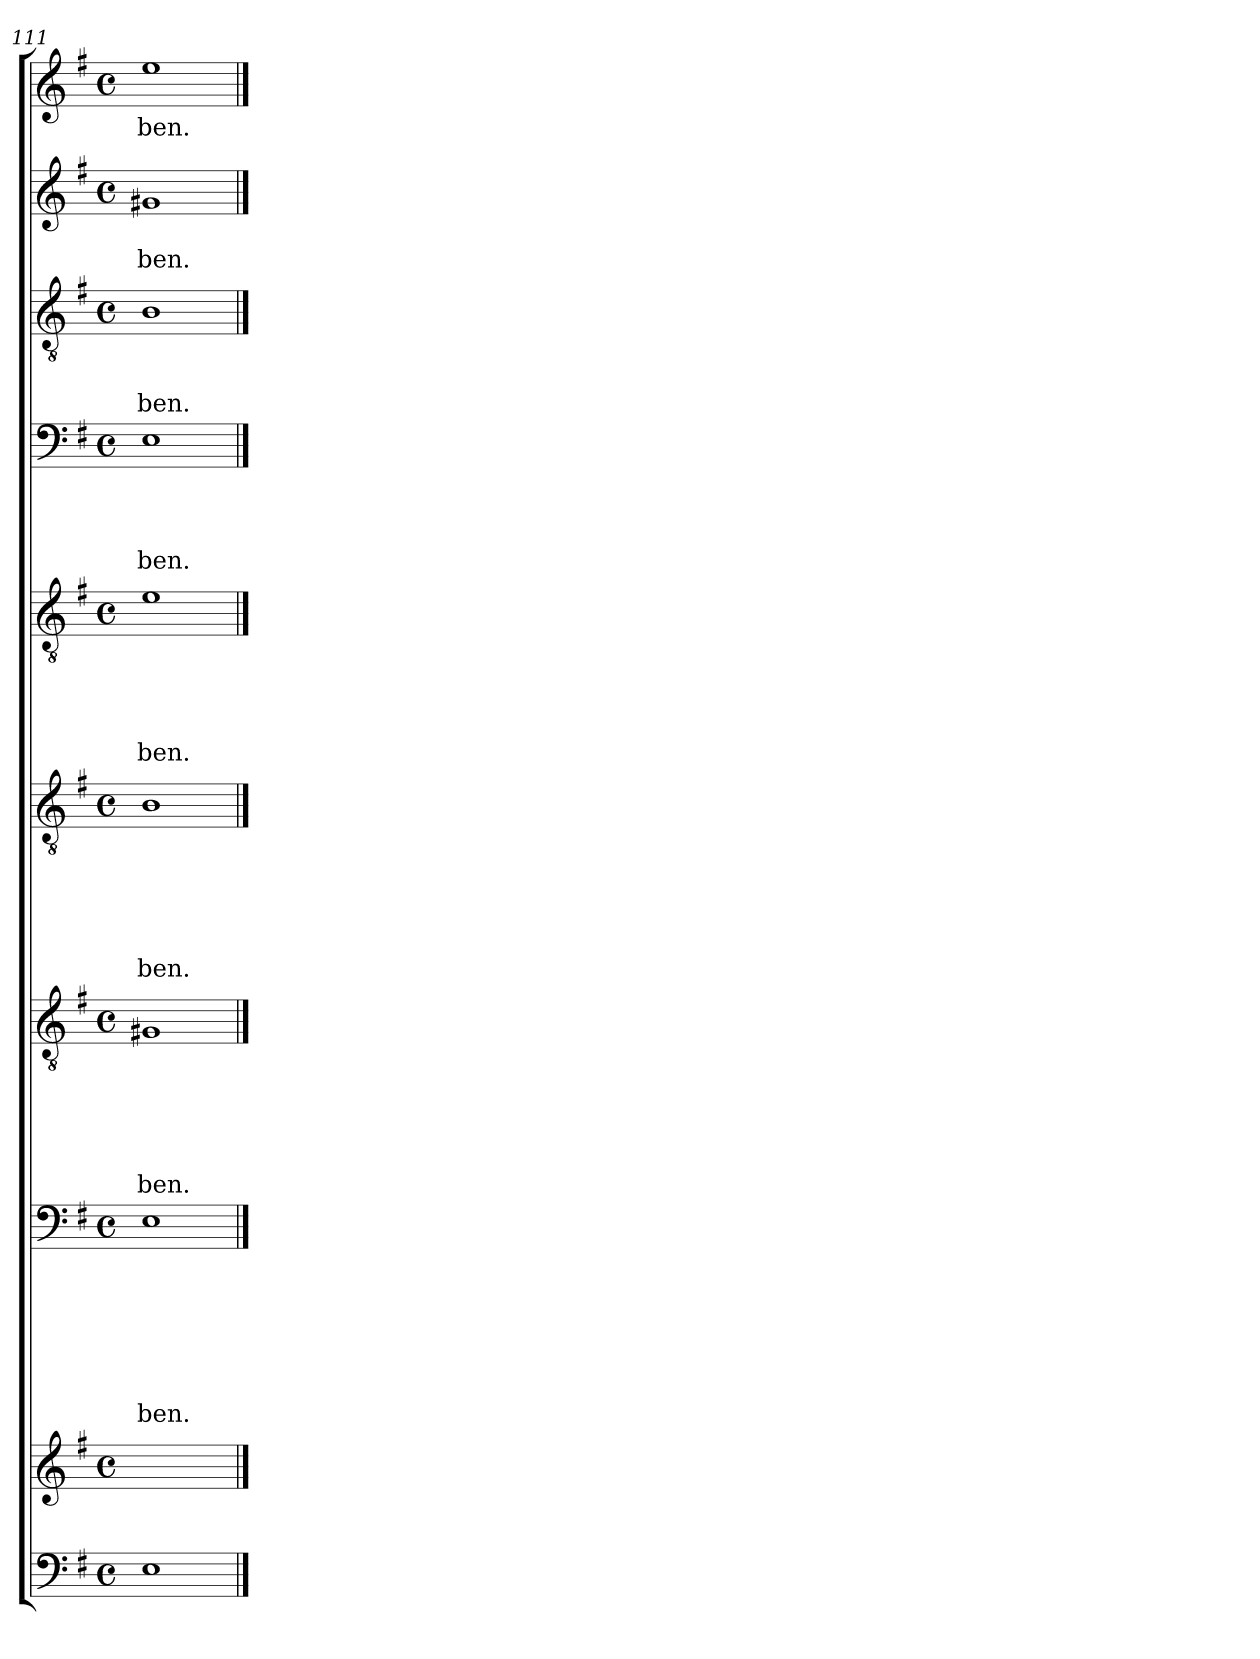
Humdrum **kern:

**kern	**kern	**kern	**text	**text	**text	**text	**text	**text	**text	**kern	**text	**text	**text	**text	**text	**text	**kern	**text	**text	**text	**text	**text	**text	**kern	**text	**text	**text	**text	**text	**kern	**text	**text	**text	**text	**kern	**text	**text	**text	**kern	**text	**text	**kern	**text
*part10	*part9	*part8	*part8	*part8	*part8	*part8	*part8	*part8	*part8	*part7	*part7	*part7	*part7	*part7	*part7	*part7	*part6	*part6	*part6	*part6	*part6	*part6	*part6	*part5	*part5	*part5	*part5	*part5	*part5	*part4	*part4	*part4	*part4	*part4	*part3	*part3	*part3	*part3	*part2	*part2	*part2	*part1	*part1
*staff10	*staff9	*staff8	*staff8	*staff8	*staff8	*staff8	*staff8	*staff8	*staff8	*staff7	*staff7	*staff7	*staff7	*staff7	*staff7	*staff7	*staff6	*staff6	*staff6	*staff6	*staff6	*staff6	*staff6	*staff5	*staff5	*staff5	*staff5	*staff5	*staff5	*staff4	*staff4	*staff4	*staff4	*staff4	*staff3	*staff3	*staff3	*staff3	*staff2	*staff2	*staff2	*staff1	*staff1
*clefF4	*clefG2	*clefF4	*	*	*	*	*	*	*	*clefGv2	*	*	*	*	*	*	*clefGv2	*	*	*	*	*	*	*clefGv2	*	*	*	*	*	*clefF4	*	*	*	*	*clefGv2	*	*	*	*clefG2	*	*	*clefG2	*
*k[f#]	*k[f#]	*k[f#]	*	*	*	*	*	*	*	*k[f#]	*	*	*	*	*	*	*k[f#]	*	*	*	*	*	*	*k[f#]	*	*	*	*	*	*k[f#]	*	*	*	*	*k[f#]	*	*	*	*k[f#]	*	*	*k[f#]	*
*G:	*G:	*G:	*	*	*	*	*	*	*	*G:	*	*	*	*	*	*	*G:	*	*	*	*	*	*	*G:	*	*	*	*	*	*G:	*	*	*	*	*G:	*	*	*	*G:	*	*	*G:	*
*M4/4	*M4/4	*M4/4	*	*	*	*	*	*	*	*M4/4	*	*	*	*	*	*	*M4/4	*	*	*	*	*	*	*M4/4	*	*	*	*	*	*M4/4	*	*	*	*	*M4/4	*	*	*	*M4/4	*	*	*M4/4	*
*met(c)	*met(c)	*met(c)	*	*	*	*	*	*	*	*met(c)	*	*	*	*	*	*	*met(c)	*	*	*	*	*	*	*met(c)	*	*	*	*	*	*met(c)	*	*	*	*	*met(c)	*	*	*	*met(c)	*	*	*met(c)	*
=111	=111	=111	=111	=111	=111	=111	=111	=111	=111	=111	=111	=111	=111	=111	=111	=111	=111	=111	=111	=111	=111	=111	=111	=111	=111	=111	=111	=111	=111	=111	=111	=111	=111	=111	=111	=111	=111	=111	=111	=111	=111	=111	=111
!	!	!	!	!	!	!	!	!	!LO:LY:b	!	!	!	!	!	!	!LO:LY:b	!	!	!	!	!	!	!LO:LY:b	!	!	!	!	!	!LO:LY:b	!	!	!	!	!LO:LY:b	!	!	!	!LO:LY:b	!	!	!LO:LY:b	!	!LO:LY:b
1E	1ryy	1E	.	.	.	.	.	.	-ben.	1G#X	.	.	.	.	.	-ben.	1B	.	.	.	.	.	-ben.	1e	.	.	.	.	-ben.	1E	.	.	.	-ben.	1B	.	.	-ben.	1g#X	.	-ben.	1ee	-ben.
==	==	==	==	==	==	==	==	==	==	==	==	==	==	==	==	==	==	==	==	==	==	==	==	==	==	==	==	==	==	==	==	==	==	==	==	==	==	==	==	==	==	==	==
*-	*-	*-	*-	*-	*-	*-	*-	*-	*-	*-	*-	*-	*-	*-	*-	*-	*-	*-	*-	*-	*-	*-	*-	*-	*-	*-	*-	*-	*-	*-	*-	*-	*-	*-	*-	*-	*-	*-	*-	*-	*-	*-	*-
